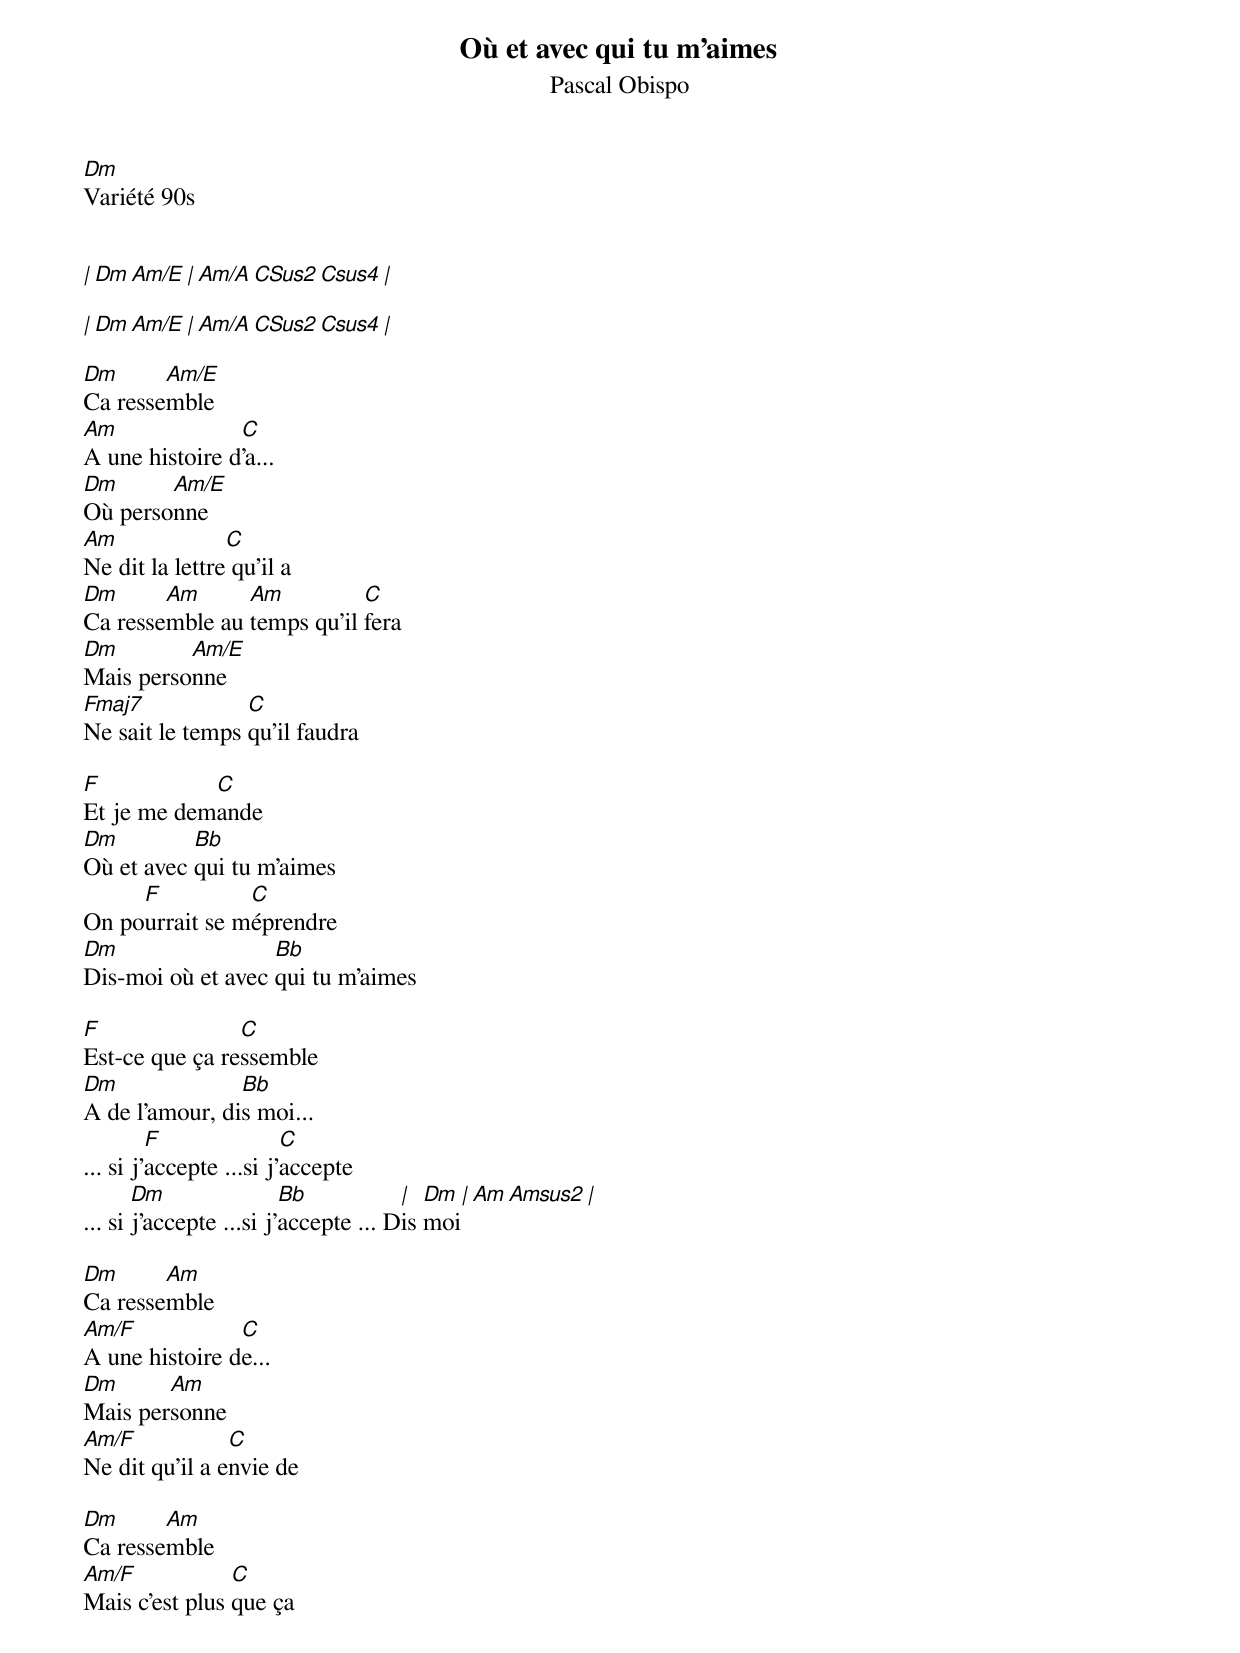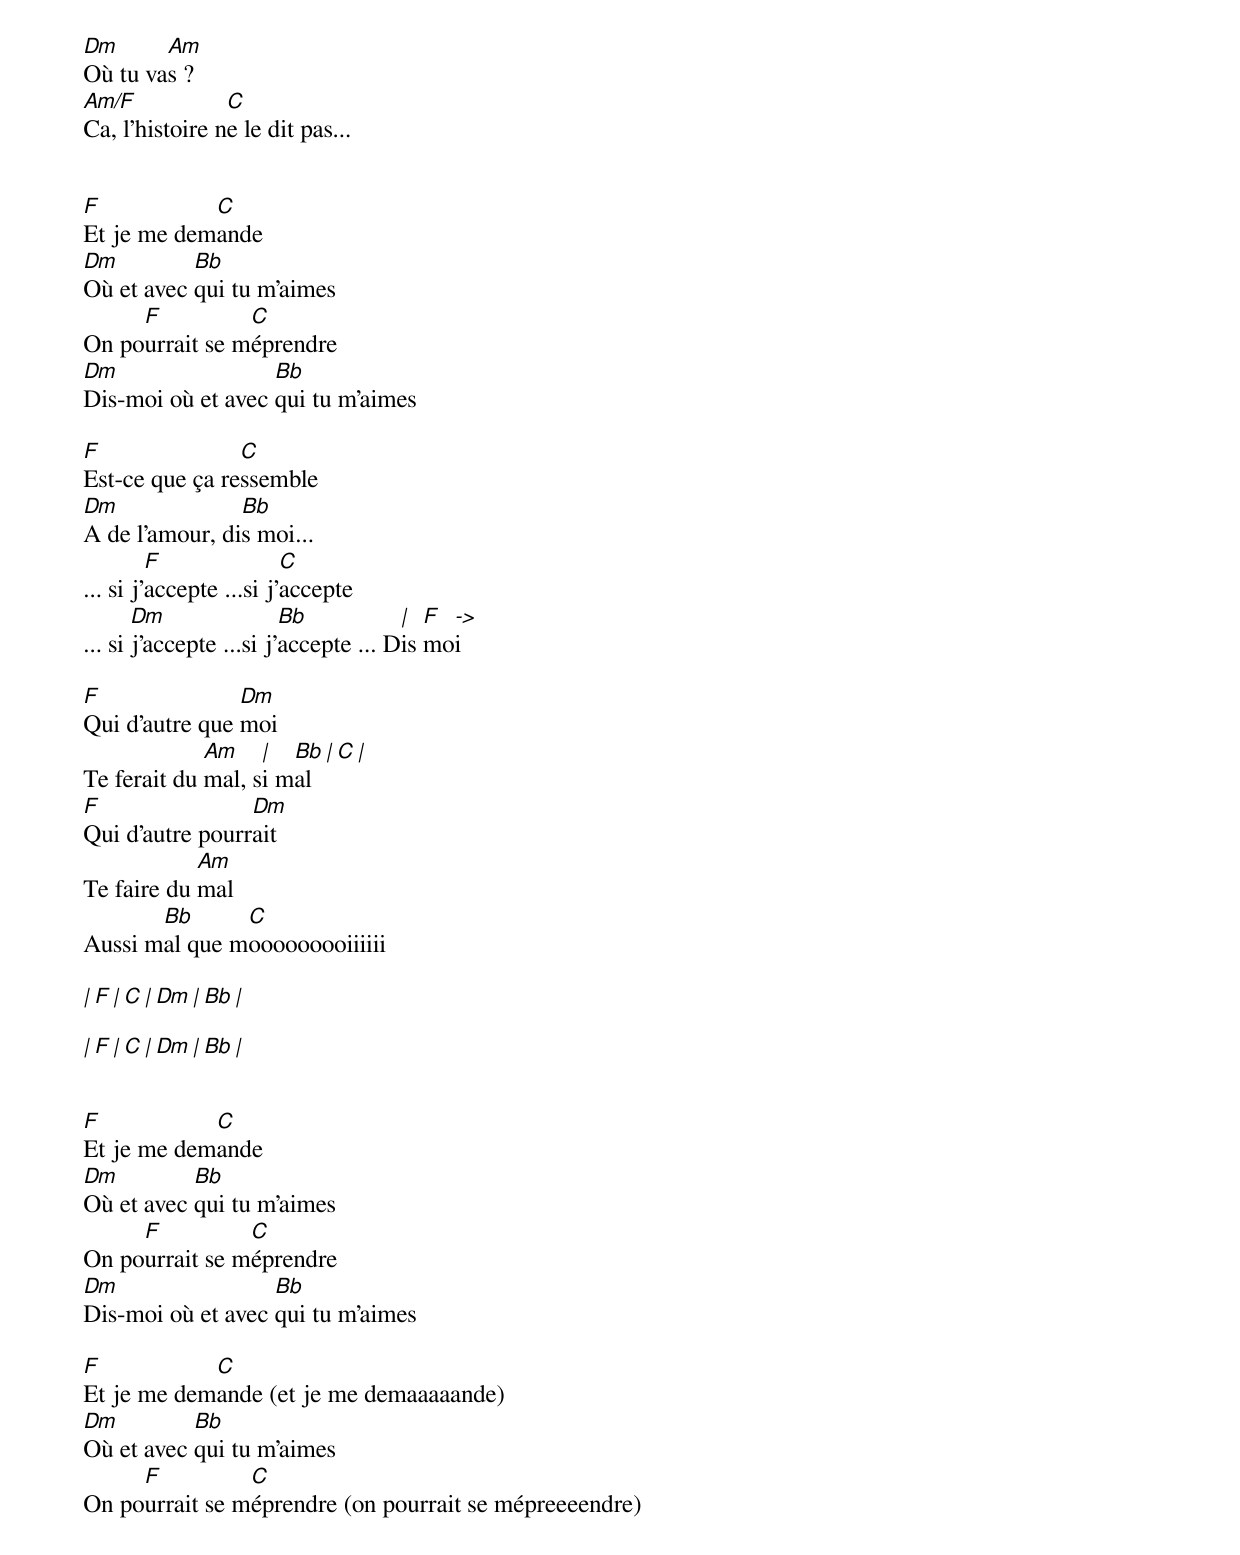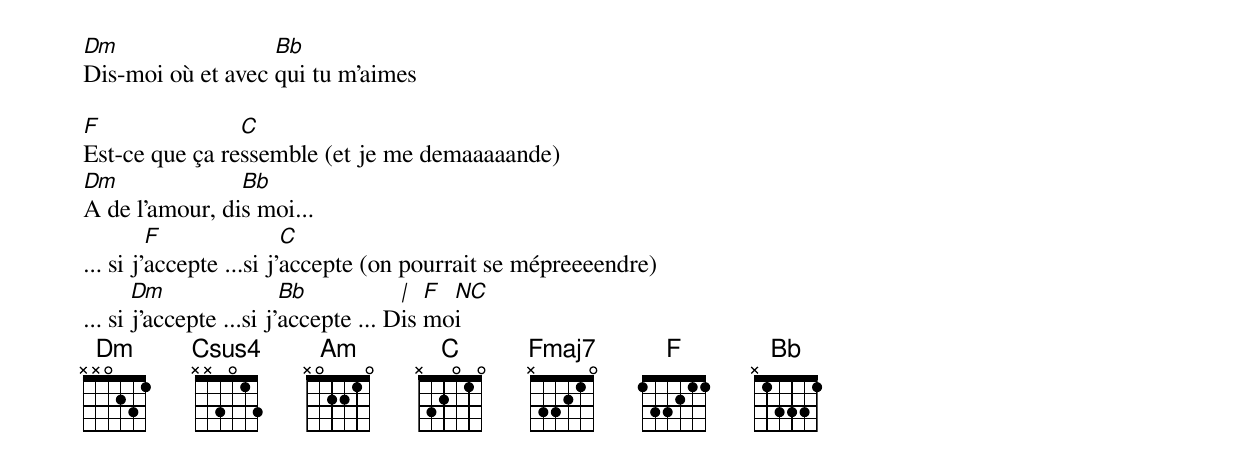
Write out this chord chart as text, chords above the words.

Où et avec qui tu m'aimes
Pascal Obispo
Dm
Variété 90s


| Dm      Am/E      |  Am/A   CSus2 Csus4 |

| Dm      Am/E      |  Am/A   CSus2 Csus4 |

Dm      Am/E
Ca ressemble
Am              C
A une histoire d'a...
Dm      Am/E
Où personne
Am              C
Ne dit la lettre qu'il a
Dm      Am      Am          C
Ca ressemble au temps qu'il fera
Dm        Am/E
Mais personne
Fmaj7            C
Ne sait le temps qu'il faudra

F           C
Et je me demande
Dm         Bb
Où et avec qui tu m'aimes
     F          C
On pourrait se méprendre
Dm                 Bb
Dis-moi où et avec qui tu m'aimes

F               C
Est-ce que ça ressemble
Dm              Bb
A de l'amour, dis moi...
         F               C
... si j'accepte ...si j'accepte
       Dm                Bb           |  Dm       |  Am Amsus2         |
... si j'accepte ...si j'accepte ... Dis moi

Dm      Am
Ca ressemble
Am/F            C
A une histoire de...
Dm      Am
Mais personne
Am/F            C
Ne dit qu'il a envie de

Dm      Am
Ca ressemble
Am/F            C
Mais c'est plus que ça
Dm      Am
Où tu vas ?
Am/F            C
Ca, l'histoire ne le dit pas...


F           C
Et je me demande
Dm         Bb
Où et avec qui tu m'aimes
     F          C
On pourrait se méprendre
Dm                 Bb
Dis-moi où et avec qui tu m'aimes

F               C
Est-ce que ça ressemble
Dm              Bb
A de l'amour, dis moi...
         F               C
... si j'accepte ...si j'accepte
       Dm                Bb           |  F ->
... si j'accepte ...si j'accepte ... Dis moi

F               Dm
Qui d'autre que moi
             Am    |  Bb     |  C      |
Te ferait du mal, si mal
F                Dm
Qui d'autre pourrait
            Am
Te faire du mal
       Bb      C
Aussi mal que mooooooooiiiiii

| F      | C      | Dm      | Bb      |

| F      | C      | Dm      | Bb      |


F           C
Et je me demande
Dm         Bb
Où et avec qui tu m'aimes
     F          C
On pourrait se méprendre
Dm                 Bb
Dis-moi où et avec qui tu m'aimes

F           C
Et je me demande (et je me demaaaaande)
Dm         Bb
Où et avec qui tu m'aimes
     F          C
On pourrait se méprendre (on pourrait se mépreeeendre)
Dm                 Bb
Dis-moi où et avec qui tu m'aimes

F               C
Est-ce que ça ressemble (et je me demaaaaande)
Dm              Bb
A de l'amour, dis moi...
         F               C
... si j'accepte ...si j'accepte (on pourrait se mépreeeendre)
       Dm                Bb           |  F NC
... si j'accepte ...si j'accepte ... Dis moi
